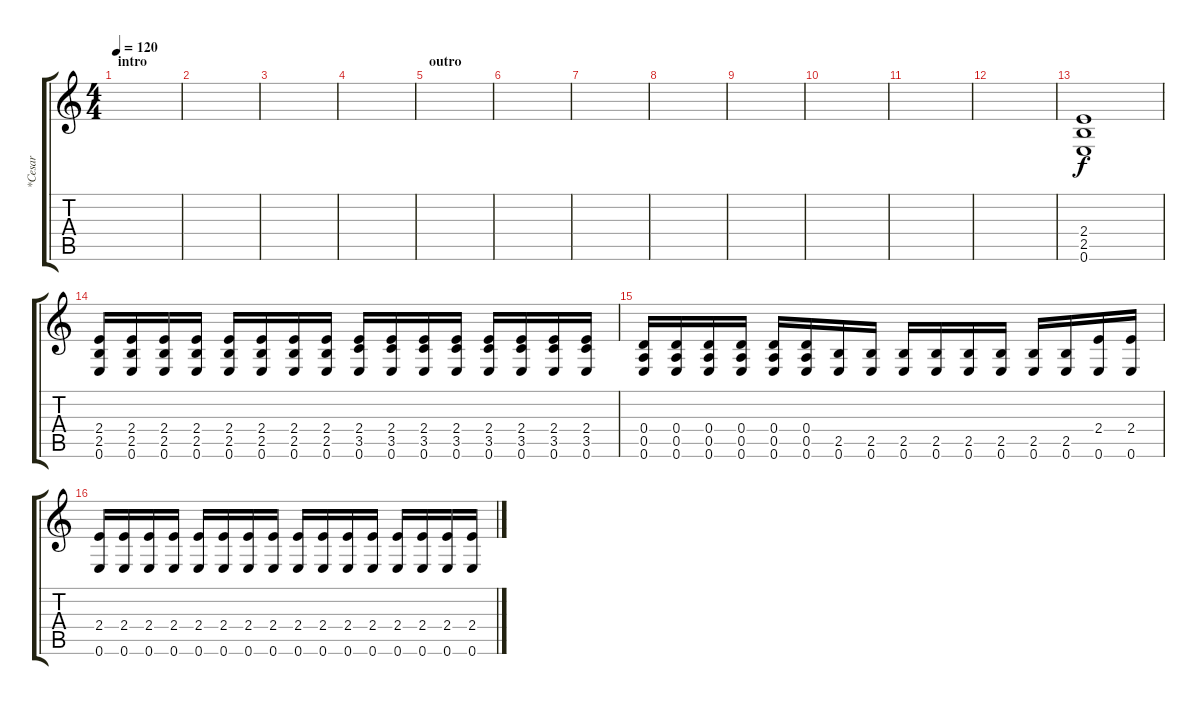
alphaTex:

\track ("*Cesar" "*Cesar") {instrument distortionguitar}
\staff {score tabs}
\tuning (E4 B3 G3 D3 A2 E2) {hide}
\ts (4 4)
\section ("" "intro")
\tempo 120
\clef g2
\ks c
|
|
|
|
\section ("" "outro")
|
|
|
|
|
|
|
|
(2.4 2.5 0.6).1 |
(2.4 2.5 0.6).16 (2.4 2.5 0.6).16 (2.4 2.5 0.6).16 (2.4 2.5 0.6).16 (2.4 2.5 0.6).16 (2.4 2.5 0.6).16 (2.4 2.5 0.6).16 (2.4 2.5 0.6).16 (2.4 3.5 0.6).16 (2.4 3.5 0.6).16 (2.4 3.5 0.6).16 (2.4 3.5 0.6).16 (2.4 3.5 0.6).16 (2.4 3.5 0.6).16 (2.4 3.5 0.6).16 (2.4 3.5 0.6).16 |
(0.4 0.5 0.6).16 (0.4 0.5 0.6).16 (0.4 0.5 0.6).16 (0.4 0.5 0.6).16 (0.4 0.5 0.6).16 (0.4 0.5 0.6).16 (2.5 0.6).16 (2.5 0.6).16 (2.5 0.6).16 (2.5 0.6).16 (2.5 0.6).16 (2.5 0.6).16 (2.5 0.6).16 (2.5 0.6).16 (2.4 0.6).16 (2.4 0.6).16 |
(2.4 0.6).16 (2.4 0.6).16 (2.4 0.6).16 (2.4 0.6).16 (2.4 0.6).16 (2.4 0.6).16 (2.4 0.6).16 (2.4 0.6).16 (2.4 0.6).16 (2.4 0.6).16 (2.4 0.6).16 (2.4 0.6).16 (2.4 0.6).16 (2.4 0.6).16 (2.4 0.6).16 (2.4 0.6).16
